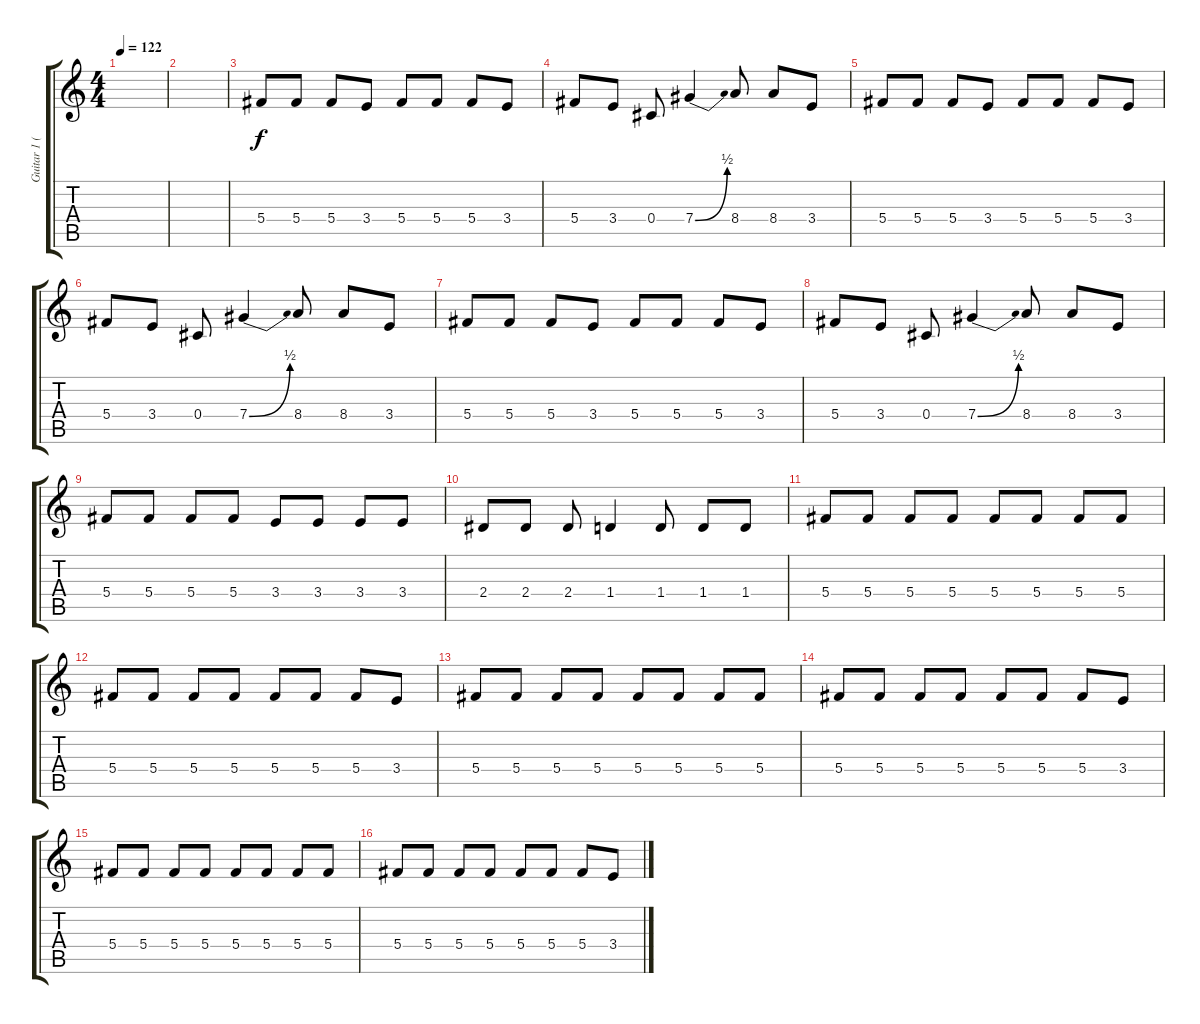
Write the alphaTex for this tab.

\track ("Guitar 1 (with tremolo)" "Guitar 1 (") {instrument overdrivenguitar}
\staff {score tabs}
\tuning (Eb4 Bb3 Gb3 Db3 Ab2 Db2) {hide}
\ts (4 4)
\tempo 122
\clef g2
\ks c
|
|
5.4.8 5.4.8 5.4.8 3.4.8 5.4.8 5.4.8 5.4.8 3.4.8 |
5.4.8 3.4.8 0.4.8 7.4{be (bend 0 0 60 2)}.4 8.4.8 8.4.8 3.4.8 |
5.4.8 5.4.8 5.4.8 3.4.8 5.4.8 5.4.8 5.4.8 3.4.8 |
5.4.8 3.4.8 0.4.8 7.4{be (bend 0 0 60 2)}.4 8.4.8 8.4.8 3.4.8 |
5.4.8 5.4.8 5.4.8 3.4.8 5.4.8 5.4.8 5.4.8 3.4.8 |
5.4.8 3.4.8 0.4.8 7.4{be (bend 0 0 60 2)}.4 8.4.8 8.4.8 3.4.8 |
5.4.8 5.4.8 5.4.8 5.4.8 3.4.8 3.4.8 3.4.8 3.4.8 |
2.4.8 2.4.8 2.4.8 1.4.4 1.4.8 1.4.8 1.4.8 |
5.4.8 5.4.8 5.4.8 5.4.8 5.4.8 5.4.8 5.4.8 5.4.8 |
5.4.8 5.4.8 5.4.8 5.4.8 5.4.8 5.4.8 5.4.8 3.4.8 |
5.4.8 5.4.8 5.4.8 5.4.8 5.4.8 5.4.8 5.4.8 5.4.8 |
5.4.8 5.4.8 5.4.8 5.4.8 5.4.8 5.4.8 5.4.8 3.4.8 |
5.4.8 5.4.8 5.4.8 5.4.8 5.4.8 5.4.8 5.4.8 5.4.8 |
5.4.8 5.4.8 5.4.8 5.4.8 5.4.8 5.4.8 5.4.8 3.4.8
